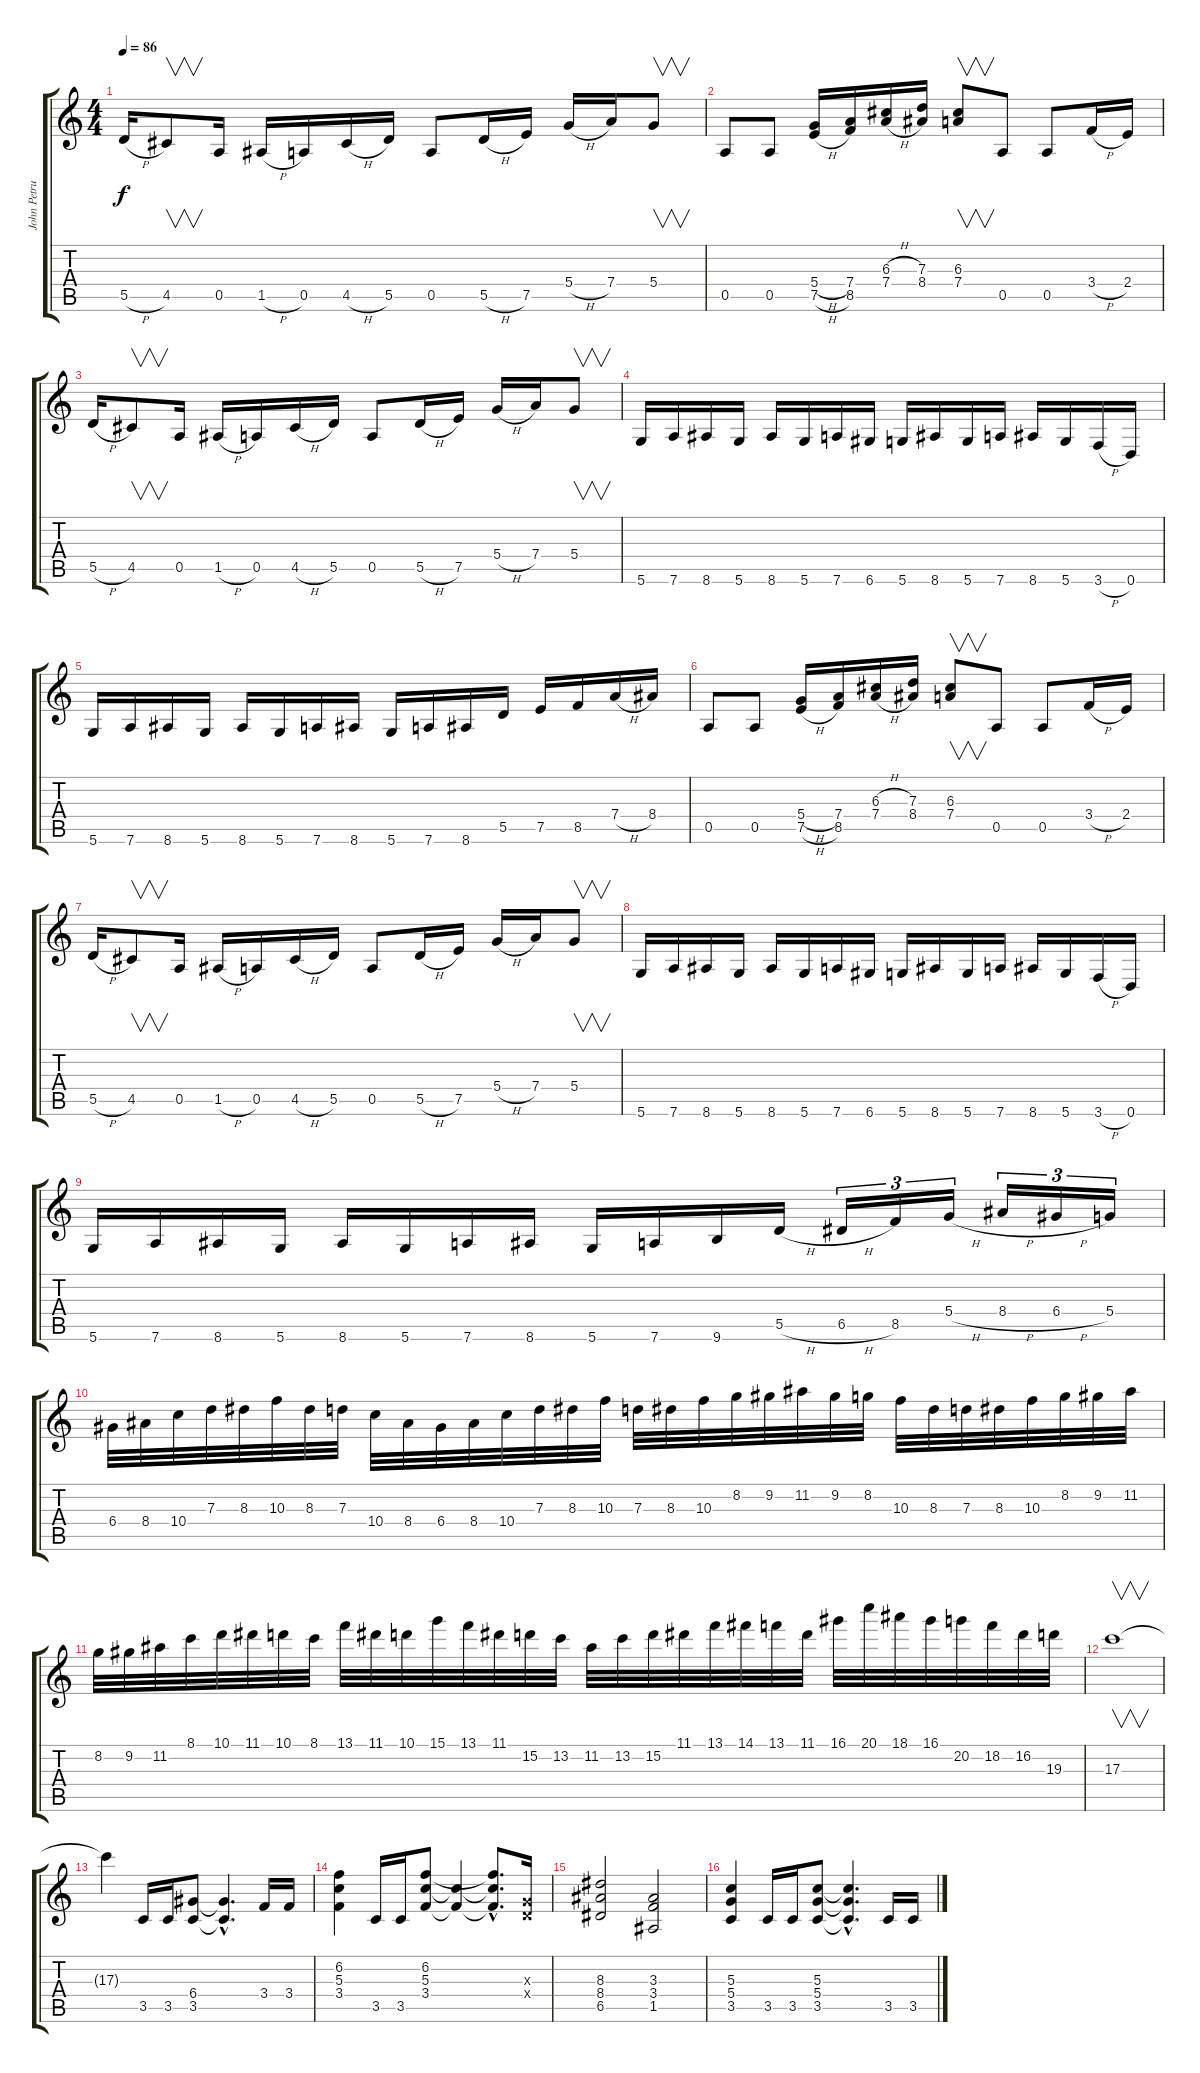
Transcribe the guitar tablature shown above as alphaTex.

\track ("John Petrucci - 6 String Guitar Dropped" "John Petru") {instrument acousticguitarsteel}
\staff {score tabs}
\tuning (E4 B3 G3 D3 A2 D2) {hide}
\ts (4 4)
\tempo 86
\clef g2
\ks c
5.5{h}.16{dy f} 4.5.8{v} 0.5.16 1.5{h}.16 0.5.16 4.5{h}.16 5.5.16 0.5.8 5.5{h}.16 7.5.16 5.4{h}.16 7.4.16 5.4.8{v} |
0.5.8 0.5.8 (5.4{h} 7.5{h}).16 (7.4 8.5).16 (6.3{h} 7.4{h}).16 (7.3 8.4).16 (6.3 7.4).8{v} 0.5.8 0.5.8 3.4{h}.16 2.4.16 |
5.5{h}.16 4.5.8{v} 0.5.16 1.5{h}.16 0.5.16 4.5{h}.16 5.5.16 0.5.8 5.5{h}.16 7.5.16 5.4{h}.16 7.4.16 5.4.8{v} |
5.6.16 7.6.16 8.6.16 5.6.16 8.6.16 5.6.16 7.6.16 6.6.16 5.6.16 8.6.16 5.6.16 7.6.16 8.6.16 5.6.16 3.6{h}.16 0.6.16 |
5.6.16 7.6.16 8.6.16 5.6.16 8.6.16 5.6.16 7.6.16 8.6.16 5.6.16 7.6.16 8.6.16 5.5.16 7.5.16 8.5.16 7.4{h}.16 8.4.16 |
0.5.8 0.5.8 (5.4{h} 7.5{h}).16 (7.4 8.5).16 (6.3{h} 7.4{h}).16 (7.3 8.4).16 (6.3 7.4).8{v} 0.5.8 0.5.8 3.4{h}.16 2.4.16 |
5.5{h}.16 4.5.8{v} 0.5.16 1.5{h}.16 0.5.16 4.5{h}.16 5.5.16 0.5.8 5.5{h}.16 7.5.16 5.4{h}.16 7.4.16 5.4.8{v} |
5.6.16 7.6.16 8.6.16 5.6.16 8.6.16 5.6.16 7.6.16 6.6.16 5.6.16 8.6.16 5.6.16 7.6.16 8.6.16 5.6.16 3.6{h}.16 0.6.16 |
5.6.16 7.6.16 8.6.16 5.6.16 8.6.16 5.6.16 7.6.16 8.6.16 5.6.16 7.6.16 9.6.16 5.5{h}.16 6.5{h}.16{tu (3 2)} 8.5.16{tu (3 2)} 5.4{h}.16{tu (3 2)} 8.4{h}.16{tu (3 2)} 6.4{h}.16{tu (3 2)} 5.4.16{tu (3 2)} |
6.4.32 8.4.32 10.4.32 7.3.32 8.3.32 10.3.32 8.3.32 7.3.32 10.4.32 8.4.32 6.4.32 8.4.32 10.4.32 7.3.32 8.3.32 10.3.32 7.3.32 8.3.32 10.3.32 8.2.32 9.2.32 11.2.32 9.2.32 8.2.32 10.3.32 8.3.32 7.3.32 8.3.32 10.3.32 8.2.32 9.2.32 11.2.32 |
8.2.32 9.2.32 11.2.32 8.1.32 10.1.32 11.1.32 10.1.32 8.1.32 13.1.32 11.1.32 10.1.32 15.1.32 13.1.32 11.1.32 15.2.32 13.2.32 11.2.32 13.2.32 15.2.32 11.1.32 13.1.32 14.1.32 13.1.32 11.1.32 16.1.32 20.1.32 18.1.32 16.1.32 20.2.32 18.2.32 16.2.32 19.3.32 |
17.3.1{v} |
17.3{t}.4 3.5.16 3.5.16 (6.4 3.5).8 (6.4{hac t} 3.5{hac t}).4{d} 3.4.16 3.4.16 |
(6.2 5.3 3.4).4 3.5.16 3.5.16 (6.2 5.3 3.4).8 (5.3{t} 3.4{t}).4 (6.2{hac t} 5.3{hac t} 3.4{hac t}).8{d} (0.3{x} 0.4{x}).16 |
(8.3 8.4 6.5).2 (3.3 3.4 1.5).2 |
(5.3 5.4 3.5).4 3.5.16 3.5.16 (5.3 5.4 3.5).8 (5.3{hac t} 5.4{hac t} 3.5{hac t}).4{d} 3.5.16 3.5.16
